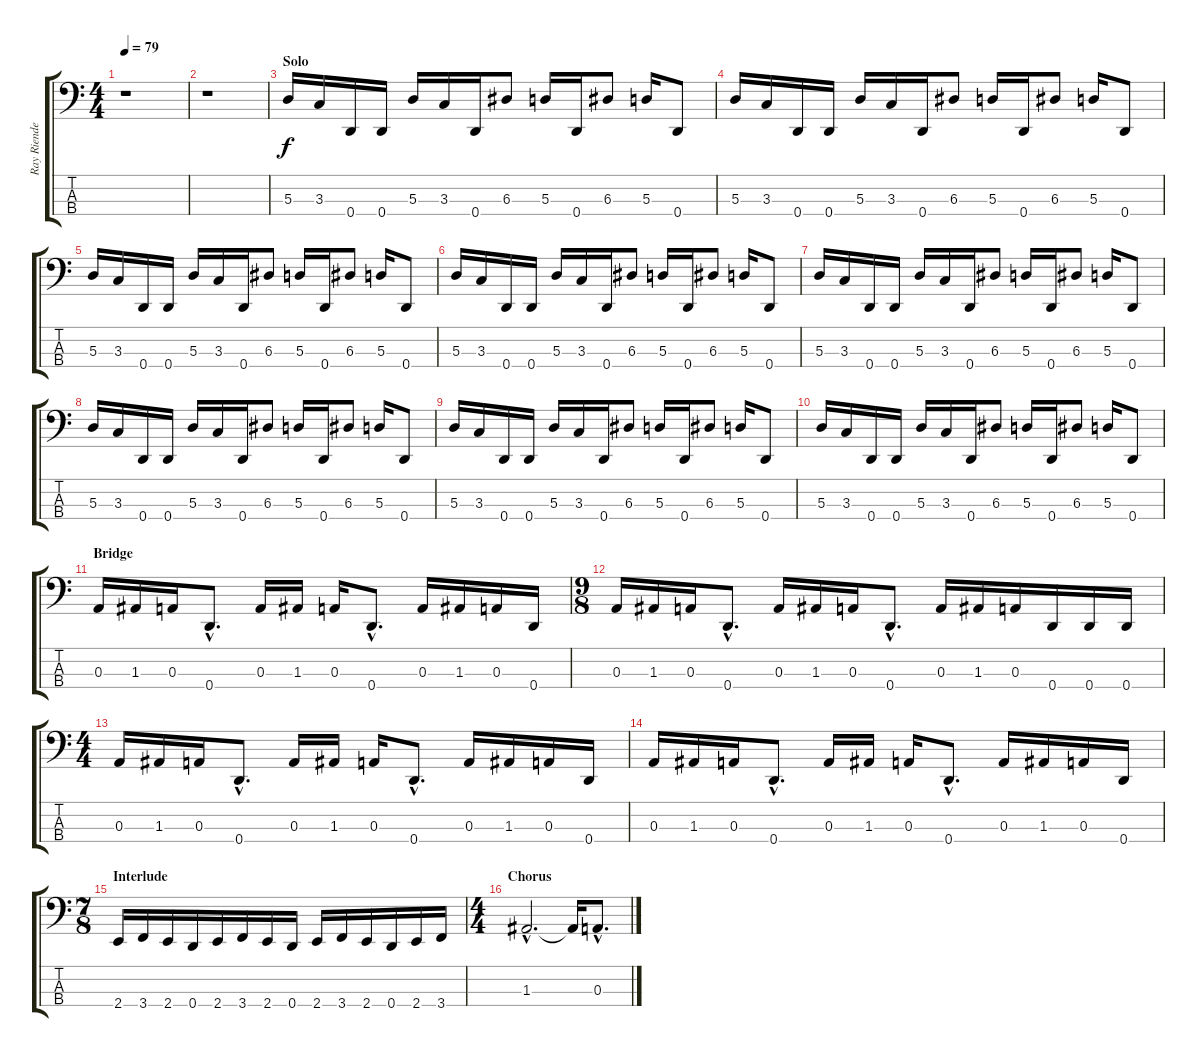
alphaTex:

\track ("Ray Riendeau" "Ray Riende") {instrument electricbassfinger}
\staff {score tabs}
\tuning (G2 D2 A1 D1) {hide}
\ts (4 4)
\tempo 79
\clef f4
\ks c
r.1{dy f} |
r.1 |
\section ("" "Solo")
5.3.16 3.3.16 0.4.16 0.4.16 5.3.16 3.3.16 0.4.16 6.3.8 5.3.16 0.4.16 6.3.8 5.3.16 0.4.8 |
5.3.16 3.3.16 0.4.16 0.4.16 5.3.16 3.3.16 0.4.16 6.3.8 5.3.16 0.4.16 6.3.8 5.3.16 0.4.8 |
5.3.16 3.3.16 0.4.16 0.4.16 5.3.16 3.3.16 0.4.16 6.3.8 5.3.16 0.4.16 6.3.8 5.3.16 0.4.8 |
5.3.16 3.3.16 0.4.16 0.4.16 5.3.16 3.3.16 0.4.16 6.3.8 5.3.16 0.4.16 6.3.8 5.3.16 0.4.8 |
5.3.16 3.3.16 0.4.16 0.4.16 5.3.16 3.3.16 0.4.16 6.3.8 5.3.16 0.4.16 6.3.8 5.3.16 0.4.8 |
5.3.16 3.3.16 0.4.16 0.4.16 5.3.16 3.3.16 0.4.16 6.3.8 5.3.16 0.4.16 6.3.8 5.3.16 0.4.8 |
5.3.16 3.3.16 0.4.16 0.4.16 5.3.16 3.3.16 0.4.16 6.3.8 5.3.16 0.4.16 6.3.8 5.3.16 0.4.8 |
5.3.16 3.3.16 0.4.16 0.4.16 5.3.16 3.3.16 0.4.16 6.3.8 5.3.16 0.4.16 6.3.8 5.3.16 0.4.8 |
\section ("" "Bridge")
0.3.16 1.3.16 0.3.16 0.4{hac}.8{d} 0.3.16 1.3.16 0.3.16 0.4{hac}.8{d} 0.3.16 1.3.16 0.3.16 0.4.16 |
\ts (9 8)
0.3.16 1.3.16 0.3.16 0.4{hac}.8{d} 0.3.16 1.3.16 0.3.16 0.4{hac}.8{d} 0.3.16 1.3.16 0.3.16 0.4.16 0.4.16 0.4.16 |
\ts (4 4)
0.3.16 1.3.16 0.3.16 0.4{hac}.8{d} 0.3.16 1.3.16 0.3.16 0.4{hac}.8{d} 0.3.16 1.3.16 0.3.16 0.4.16 |
0.3.16 1.3.16 0.3.16 0.4{hac}.8{d} 0.3.16 1.3.16 0.3.16 0.4{hac}.8{d} 0.3.16 1.3.16 0.3.16 0.4.16 |
\ts (7 8)
\section ("" "Interlude")
2.4.16 3.4.16 2.4.16 0.4.16 2.4.16 3.4.16 2.4.16 0.4.16 2.4.16 3.4.16 2.4.16 0.4.16 2.4.16 3.4.16 |
\ts (4 4)
\section ("" "Chorus")
1.3{hac}.2{d} 1.3{t}.16 0.3{hac}.8{d}
